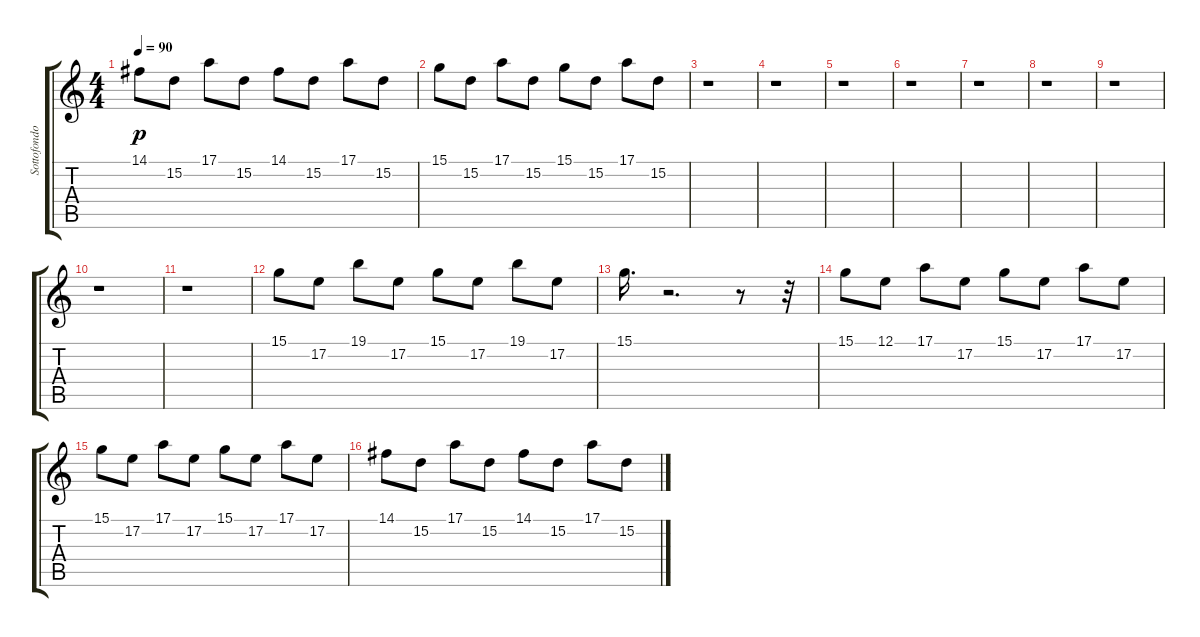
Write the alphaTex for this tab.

\track ("Sottofondo2" "Sottofondo") {instrument electricpiano1}
\staff {score tabs}
\tuning (E4 B3 G3 D3 A2 E2) {hide}
\ts (4 4)
\tempo 90
\clef g2
\ks c
14.1.8{dy p} 15.2.8 17.1.8 15.2.8 14.1.8 15.2.8 17.1.8 15.2.8 |
15.1.8 15.2.8 17.1.8 15.2.8 15.1.8 15.2.8 17.1.8 15.2.8 |
r.1 |
r.1 |
r.1 |
r.1 |
r.1 |
r.1 |
r.1 |
r.1 |
r.1 |
15.1.8 17.2.8 19.1.8 17.2.8 15.1.8 17.2.8 19.1.8 17.2.8 |
15.1.16{d} r.2{d} r.8 r.32 |
15.1.8 12.1.8 17.1.8 17.2.8 15.1.8 17.2.8 17.1.8 17.2.8 |
15.1.8 17.2.8 17.1.8 17.2.8 15.1.8 17.2.8 17.1.8 17.2.8 |
14.1.8 15.2.8 17.1.8 15.2.8 14.1.8 15.2.8 17.1.8 15.2.8
